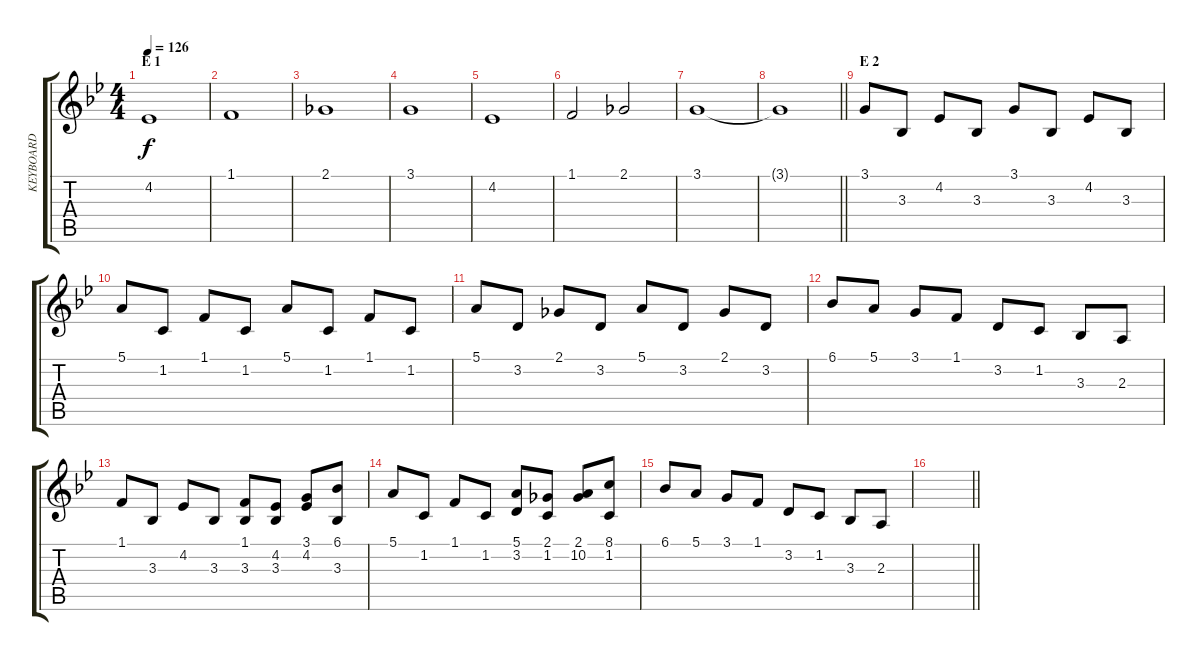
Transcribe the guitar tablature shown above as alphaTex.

\track ("KEYBOARD" "KEYBOARD") {instrument stringensemble1}
\staff {score tabs}
\tuning (E4 B3 G3 D3 A2 E2) {hide}
\ts (4 4)
\section ("" "E 1")
\tempo 126
\clef g2
\ks bb
4.2.1{dy f} |
1.1.1 |
2.1.1 |
3.1.1 |
4.2.1 |
1.1.2 2.1.2 |
3.1.1 |
\barLineRight lightlight
3.1{t}.1 |
\section ("" "E 2")
3.1.8 3.3.8 4.2.8 3.3.8 3.1.8 3.3.8 4.2.8 3.3.8 |
5.1.8 1.2.8 1.1.8 1.2.8 5.1.8 1.2.8 1.1.8 1.2.8 |
5.1.8 3.2.8 2.1.8 3.2.8 5.1.8 3.2.8 2.1.8 3.2.8 |
6.1.8 5.1.8 3.1.8 1.1.8 3.2.8 1.2.8 3.3.8 2.3.8 |
1.1.8 3.3.8 4.2.8 3.3.8 (1.1 3.3).8 (4.2 3.3).8 (3.1 4.2).8 (6.1 3.3).8 |
5.1.8 1.2.8 1.1.8 1.2.8 (5.1 3.2).8 (2.1 1.2).8 (2.1 10.2).8 (8.1 1.2).8 |
6.1.8 5.1.8 3.1.8 1.1.8 3.2.8 1.2.8 3.3.8 2.3.8 |
\barLineRight lightlight
